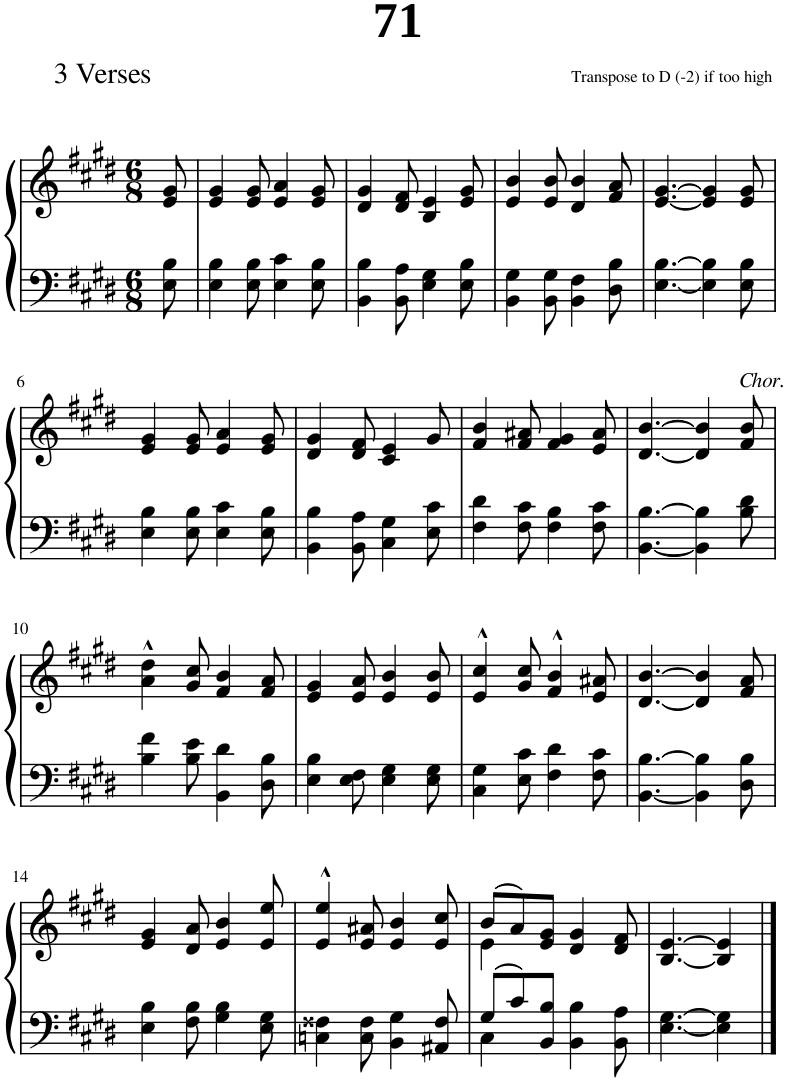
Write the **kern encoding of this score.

**kern	**kern
*part1	*part1
*staff2	*staff1
*I"Piano	*
*I'Pno.	*
*clefF4	*clefG2
*k[f#c#g#d#]	*k[f#c#g#d#]
*M6/8	*M6/8
=1	=1
8E\ 8B\	8e/ 8g#/
=2	=2
4E\ 4B\	4e/ 4g#/
8E\ 8B\	8e/ 8g#/
4E\ 4c#\	4e/ 4a/
8E\ 8B\	8e/ 8g#/
=3	=3
4BB\ 4B\	4d#/ 4g#/
8BB\ 8A\	8d#/ 8f#/
4E\ 4G#\	4B/ 4e/
8E\ 8B\	8e/ 8g#/
=4	=4
4BB\ 4G#\	4e/ 4b/
8BB\ 8G#\	8e/ 8b/
4BB\ 4F#\	4d#/ 4b/
8D#\ 8B\	8f#/ 8a/
=5	=5
[4.E\ [4.B\	[4.e/ [4.g#/
4E\] 4B\]	4e/] 4g#/]
8E\ 8B\	8e/ 8g#/
!!LO:LB:g=z
=6	=6
4E\ 4B\	4e/ 4g#/
8E\ 8B\	8e/ 8g#/
4E\ 4c#\	4e/ 4a/
8E\ 8B\	8e/ 8g#/
=7	=7
4BB\ 4B\	4d#/ 4g#/
8BB\ 8A\	8d#/ 8f#/
4C#\ 4G#\	4c#/ 4e/
8E\ 8c#\	8g#/
=8	=8
4F#\ 4d#\	4f#/ 4b/
8F#\ 8c#\	8f#/ 8a#X/
4F#\ 4B\	4f#/ 4g#/
8F#\ 8c#\	8e/ 8a#/
=9	=9
[4.BB\ [4.B\	[4.d#/ [4.b/
4BB\] 4B\]	4d#/] 4b/]
!	!LO:TX:a:i:t=Chor.
8B\ 8d#\	8f#/ 8b/
!!LO:LB:g=z
=10	=10
4B\ 4f#\	4a\^^ 4dd#\^^
8B\ 8e\	8g#/ 8cc#/
4BB\ 4d#\	4f#/ 4b/
8D#\ 8B\	8f#/ 8a/
=11	=11
4E\ 4B\	4e/ 4g#/
8E\ 8F#\	8e/ 8a/
4E\ 4G#\	4e/ 4b/
8E\ 8G#\	8e/ 8b/
=12	=12
4C#\ 4G#\	4e/^^ 4cc#/^^
8E\ 8c#\	8g#/ 8cc#/
4F#\ 4d#\	4f#/^^ 4b/^^
8F#\ 8c#\	8e/ 8a#X/
=13	=13
[4.BB\ [4.B\	[4.d#/ [4.b/
4BB\] 4B\]	4d#/] 4b/]
8D#\ 8B\	8f#/ 8a/
!!LO:LB:g=z
=14	=14
4E\ 4B\	4e/ 4g#/
8F#\ 8B\	8d#/ 8a/
4G#\ 4B\	4e/ 4b/
8E\ 8G#\	8e/ 8ee/
=15	=15
4Cn\ 4F##X\	4e/^^ 4ee/^^
8C\ 8F##\	8e/ 8a#X/
4BB\ 4G#\	4e/ 4b/
8AA#X/ 8F##/	8e/ 8cc#/
=16	=16
*^	*^
8G#/L	4C#\	(8b/L	4e\
8c#/	.	8a/)	.
8BB/ 8B/J	2ryy	8e/ 8g#/J	2ryy
4BB\ 4B\	.	4d#/ 4g#/	.
8BB\ 8A\	.	8d#/ 8f#/	.
*v	*v	*	*
*	*v	*v
=17	=17
[4.E\ [4.G#\	[4.B/ [4.e/
4E\] 4G#\]	4B/] 4e/]
==	==
*-	*-
